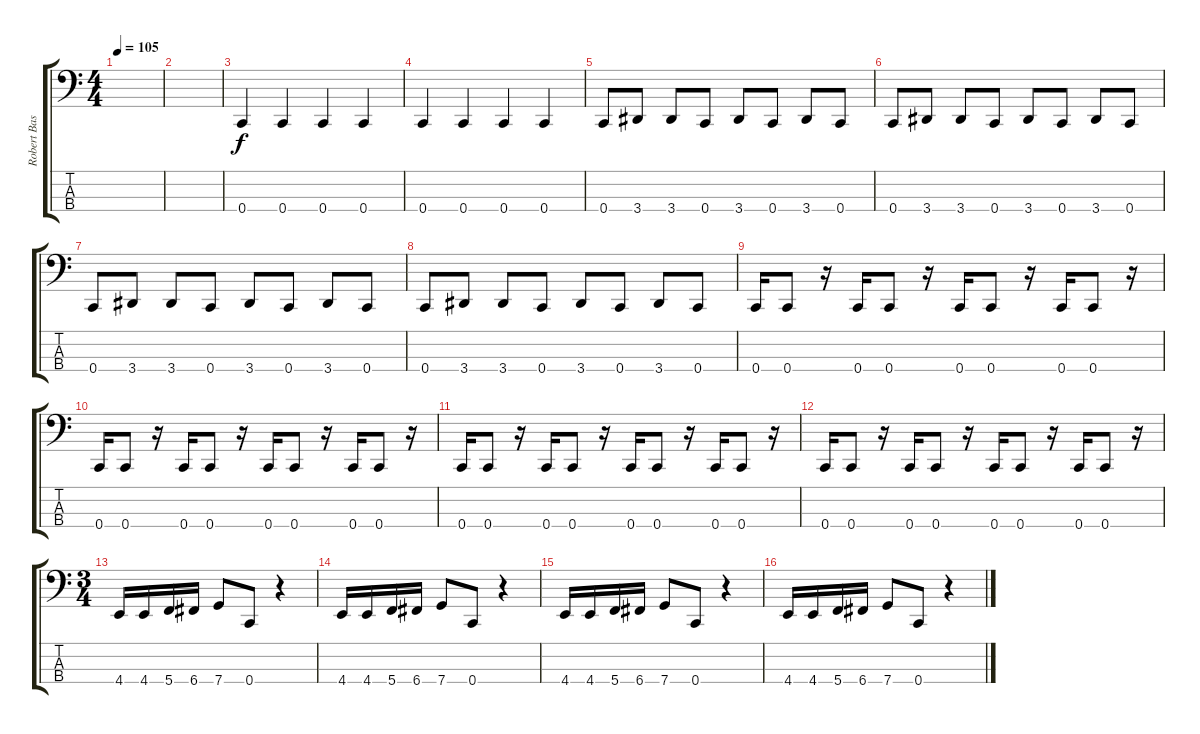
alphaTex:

\track ("Robert Bass" "Robert Bas") {instrument electricbassfinger}
\staff {score tabs}
\tuning (F2 C2 G1 C1) {hide}
\ts (4 4)
\tempo 105
\clef f4
\ks c
|
|
0.4.4 0.4.4 0.4.4 0.4.4 |
0.4.4 0.4.4 0.4.4 0.4.4 |
0.4.8 3.4.8 3.4.8 0.4.8 3.4.8 0.4.8 3.4.8 0.4.8 |
0.4.8 3.4.8 3.4.8 0.4.8 3.4.8 0.4.8 3.4.8 0.4.8 |
0.4.8 3.4.8 3.4.8 0.4.8 3.4.8 0.4.8 3.4.8 0.4.8 |
0.4.8 3.4.8 3.4.8 0.4.8 3.4.8 0.4.8 3.4.8 0.4.8 |
0.4.16 0.4.8 r.16 0.4.16 0.4.8 r.16 0.4.16 0.4.8 r.16 0.4.16 0.4.8 r.16 |
0.4.16 0.4.8 r.16 0.4.16 0.4.8 r.16 0.4.16 0.4.8 r.16 0.4.16 0.4.8 r.16 |
0.4.16 0.4.8 r.16 0.4.16 0.4.8 r.16 0.4.16 0.4.8 r.16 0.4.16 0.4.8 r.16 |
0.4.16 0.4.8 r.16 0.4.16 0.4.8 r.16 0.4.16 0.4.8 r.16 0.4.16 0.4.8 r.16 |
\ts (3 4)
4.4.16 4.4.16 5.4.16 6.4.16 7.4.8 0.4.8 r.4 |
4.4.16 4.4.16 5.4.16 6.4.16 7.4.8 0.4.8 r.4 |
4.4.16 4.4.16 5.4.16 6.4.16 7.4.8 0.4.8 r.4 |
4.4.16 4.4.16 5.4.16 6.4.16 7.4.8 0.4.8 r.4
